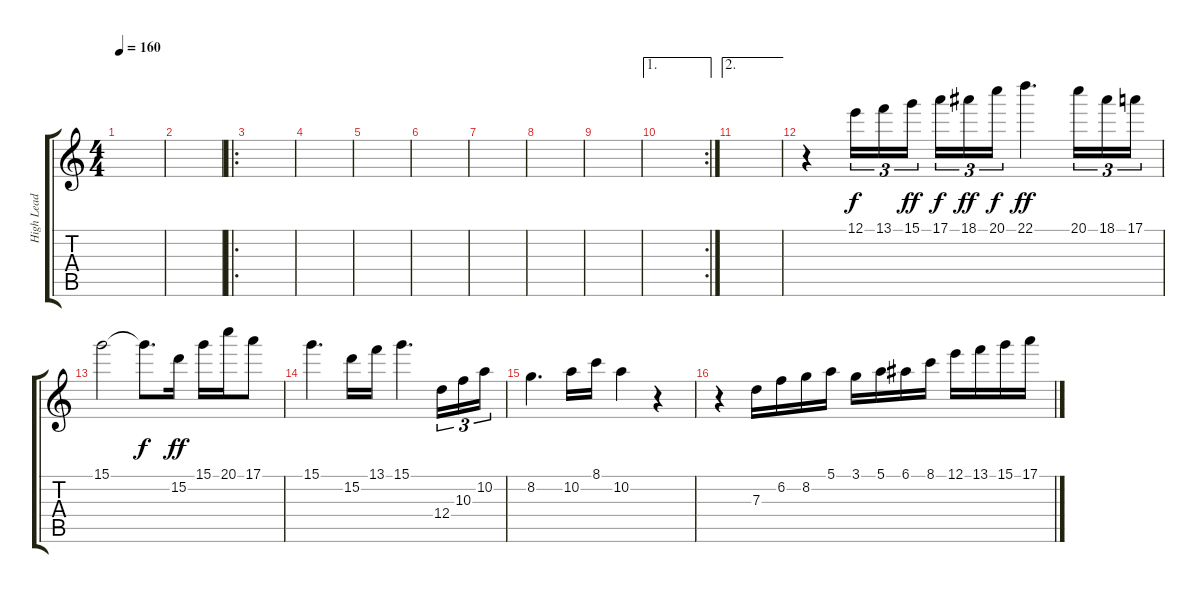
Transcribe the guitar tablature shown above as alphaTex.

\track ("High Lead" "High Lead") {instrument lead2sawtooth}
\staff {score tabs}
\tuning (E5 B4 G4 D4 A3 E3) {hide}
\ts (4 4)
\tempo 160
\clef g2
\ks c
|
|
\ro
|
|
|
|
|
|
|
\ae 1
\rc 2
|
\ae 2
|
r.4 12.1.16{tu (3 2)} 13.1.16{tu (3 2) dy f} 15.1.16{tu (3 2) dy ff beam splitsecondary} 17.1.16{tu (3 2) dy f} 18.1.16{tu (3 2) dy ff} 20.1.16{tu (3 2) dy f} 22.1.4{d dy ff} 20.1.16{tu (3 2)} 18.1.16{tu (3 2)} 17.1.16{tu (3 2)} |
15.1.2 15.1{t}.8{d dy f} 15.2.16{dy ff} 15.1.16 20.1.16 17.1.8 |
15.1.4{d} 15.2.16 13.1.16 15.1.4{d} 12.4.16{tu (3 2)} 10.3.16{tu (3 2)} 10.2.16{tu (3 2)} |
8.2.4{d} 10.2.16 8.1.16 10.2.4 r.4 |
r.4 7.3.16 6.2.16 8.2.16 5.1.16 3.1.16 5.1.16 6.1.16 8.1.16 12.1.16 13.1.16 15.1.16 17.1.16
